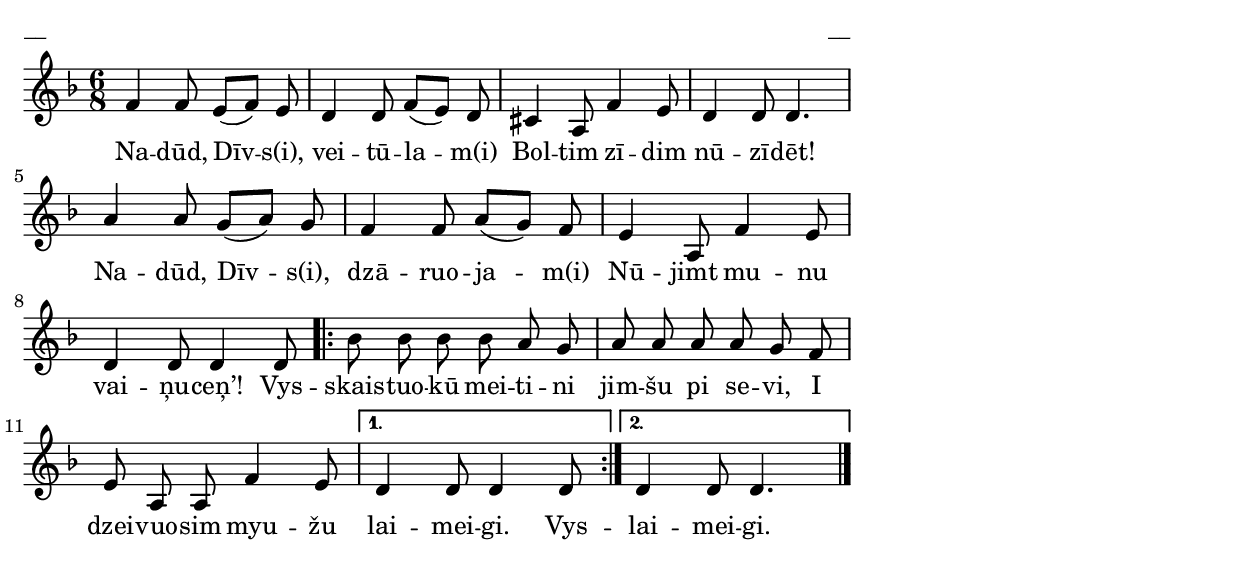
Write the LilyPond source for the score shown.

\version "2.13.16"
%\header {
%    title = "Nadūd, Dīvs(i) veitūlam(i)"
%}
\paper {
line-width = 14\cm
left-margin = 0.4\cm
between-system-padding = 0.1\cm
between-system-space = 0.1\cm
}
\layout {
indent = #0
ragged-last = ##f
}

voiceA = \relative c' {
\clef "treble"
\key d \minor
\time 6/8
f4 f8 e8[( f]) e | d4 d8 f[( e]) d | cis4 a8 f'4 e8 | d4 d8 d4. |
a'4 a8 g8[( a]) g | f4 f8 a[( g]) f | e4 a,8 f'4 e8 | d4 d8 d4 d8 
\repeat volta 2 {
bes'8 bes bes bes a g | a8 a a a g f | e8 a, a f'4 e8 
}
\alternative { { d4 d8 d4 d8  } { d4 d8 d4. } }
\bar "|."
} 



lyricA = \lyricmode {
Na -- dūd, Dīv -- s(i), vei -- tū -- la -- m(i)
Bol -- tim zī -- dim nū -- zī -- dēt!
Na -- dūd, Dīv -- s(i), dzā -- ruo -- ja -- m(i)
Nū -- jimt mu -- nu vai -- ņu -- ceņ’!
Vys -- skais -- tuo -- kū mei -- ti -- ni jim -- šu pi se -- vi,
I dzei -- vuo -- sim myu -- žu lai -- mei -- gi. 
Vys -- 
lai -- mei -- gi.
}



fullScore = <<
\new Staff {
<<
\new Voice = "voiceA" { \oneVoice \autoBeamOff \voiceA }
\lyricsto "voiceA" \new Lyrics \lyricA
>>
}
>>

\score {
\fullScore
\header { piece = "__" opus = "__" }
}
\markup { \with-color #(x11-color 'white) \sans \smaller "__" }
\score {
\unfoldRepeats
\fullScore
\midi {
\context { \Staff \remove "Staff_performer" }
\context { \Voice \consists "Staff_performer" }
}
}


